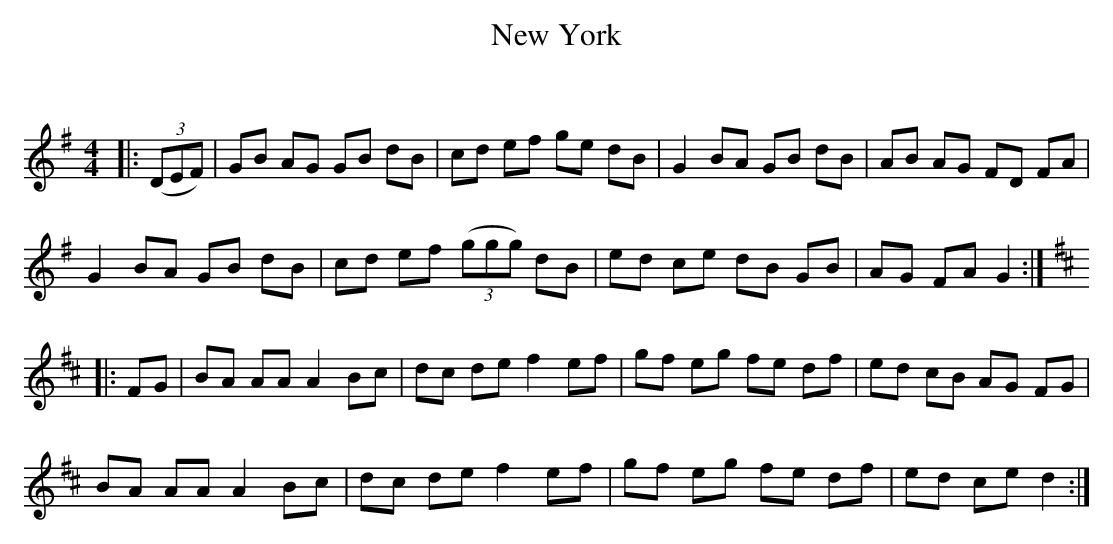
X:1
T: New York
C:
Q: 232
K:G
M:4/4
L:1/8
|:((3DEF) |GB AG GB dB|cd ef ge dB|G2 BA GB dB|AB AG FD FA|
G2 BA GB dB|cd ef ((3ggg) dB|ed ce dB GB|AG FA G2:|
K:D
|:FG|BA AA A2 Bc|dc de f2 ef|gf eg fe df|ed cB AG FG|
BA AA A2 Bc|dc de f2 ef|gf eg fe df|ed ce d2:|
